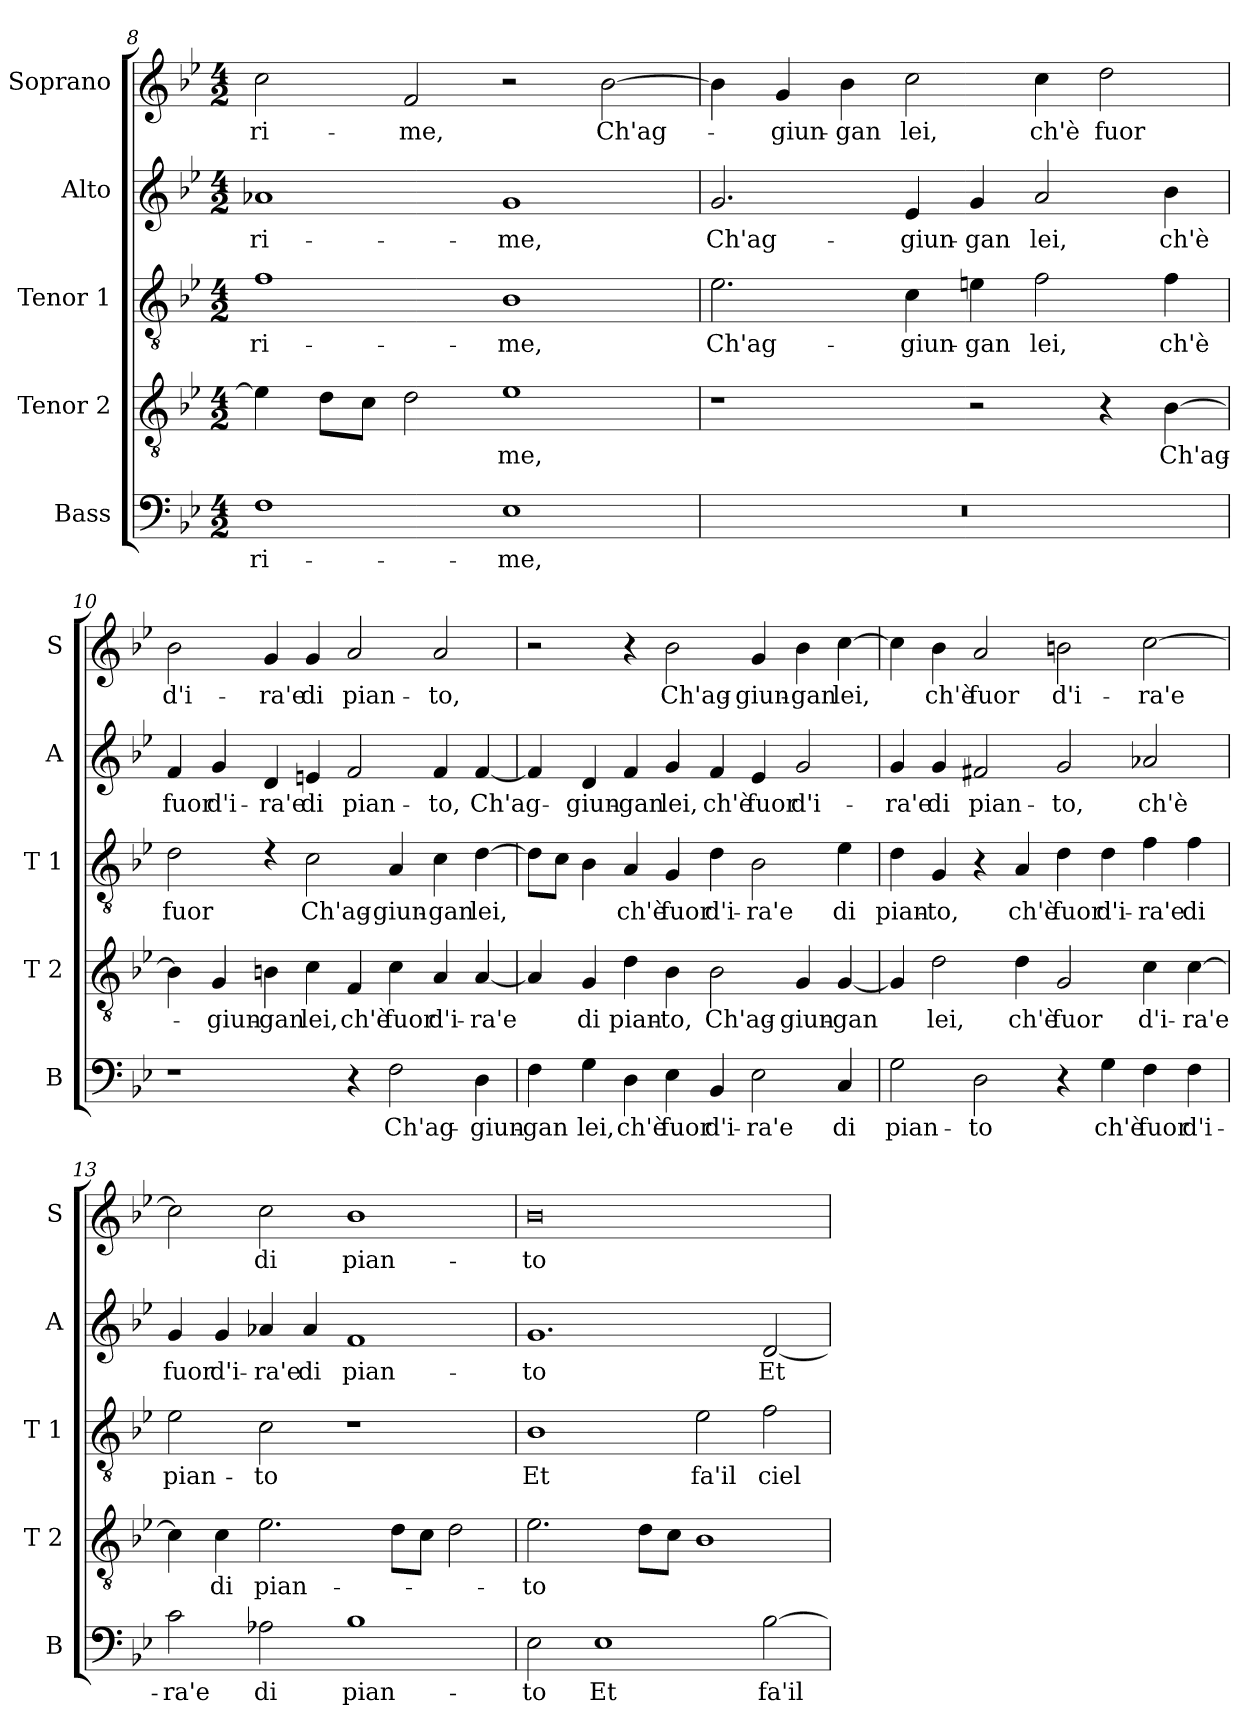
**kern	**text	**kern	**text	**kern	**text	**kern	**text	**kern	**text
*part5	*part5	*part4	*part4	*part3	*part3	*part2	*part2	*part1	*part1
*staff5	*staff5	*staff4	*staff4	*staff3	*staff3	*staff2	*staff2	*staff1	*staff1
*I"Bass	*	*I"Tenor 2	*	*I"Tenor 1	*	*I"Alto	*	*I"Soprano	*
*I'B	*	*I'T 2	*	*I'T 1	*	*I'A	*	*I'S	*
*clefF4	*	*clefGv2	*	*clefGv2	*	*clefG2	*	*clefG2	*
*k[b-e-]	*	*k[b-e-]	*	*k[b-e-]	*	*k[b-e-]	*	*k[b-e-]	*
*B-:	*	*B-:	*	*B-:	*	*B-:	*	*B-:	*
*M4/2	*	*M4/2	*	*M4/2	*	*M4/2	*	*M4/2	*
=8	=8	=8	=8	=8	=8	=8	=8	=8	=8
!	!LO:LY:b	!	!	!	!LO:LY:b	!	!LO:LY:b	!	!LO:LY:b
1F	ri-	4e-\]	.	1f	ri-	1a-X	ri-	2cc\	ri-
.	.	8d\L	.	.	.	.	.	.	.
.	.	8c\J	.	.	.	.	.	.	.
!	!	!	!	!	!	!	!	!	!LO:LY:b
.	.	2d\	.	.	.	.	.	2f/	-me,
!	!LO:LY:b	!	!LO:LY:b	!	!LO:LY:b	!	!LO:LY:b	!	!
1E-	-me,	1e-	-me,	1B-	-me,	1g	-me,	2r	.
!	!	!	!	!	!	!	!	!	!LO:LY:b
.	.	.	.	.	.	.	.	[2b-\	Ch'ag-
=9	=9	=9	=9	=9	=9	=9	=9	=9	=9
!	!	!	!	!	!LO:LY:b	!	!LO:LY:b	!	!
0r	.	1r	.	2.e-\	Ch'ag-	2.g/	Ch'ag-	4b-\]	.
!	!	!	!	!	!	!	!	!	!LO:LY:b
.	.	.	.	.	.	.	.	4g/	-giun-
!	!	!	!	!	!	!	!	!	!LO:LY:b
.	.	.	.	.	.	.	.	4b-\	-gan
!	!	!	!	!	!LO:LY:b	!	!LO:LY:b	!	!LO:LY:b
.	.	.	.	4c\	-giun-	4e-/	-giun-	2cc\	lei,
!	!	!	!	!	!LO:LY:b	!	!LO:LY:b	!	!
.	.	2r	.	4en\	-gan	4g/	-gan	.	.
!	!	!	!	!	!LO:LY:b	!	!LO:LY:b	!	!LO:LY:b
.	.	.	.	2f\	lei,	2a/	lei,	4cc\	ch'è
!	!	!	!	!	!	!	!	!	!LO:LY:b
.	.	4r	.	.	.	.	.	2dd\	fuor
!	!	!	!LO:LY:b	!	!LO:LY:b	!	!LO:LY:b	!	!
.	.	[4B-\	Ch'ag-	4f\	ch'è	4b-\	ch'è	.	.
!!LO:PB:g=z
=10	=10	=10	=10	=10	=10	=10	=10	=10	=10
!	!	!	!	!	!LO:LY:b	!	!LO:LY:b	!	!LO:LY:b
1r	.	4B-\]	.	2d\	fuor	4f/	fuor	2b-\	d'i-
!	!	!	!LO:LY:b	!	!	!	!LO:LY:b	!	!
.	.	4G/	-giun-	.	.	4g/	d'i-	.	.
!	!	!	!LO:LY:b	!	!	!	!LO:LY:b	!	!LO:LY:b
.	.	4Bn\	-gan	4rc	.	4d/	-ra'e	4g/	-ra'e
!	!	!	!LO:LY:b	!	!LO:LY:b	!	!LO:LY:b	!	!LO:LY:b
.	.	4c\	lei,	2c\	Ch'ag-	4en/	di	4g/	di
!	!	!	!LO:LY:b	!	!	!	!LO:LY:b	!	!LO:LY:b
4r	.	4F/	ch'è	.	.	2f/	pian-	2a/	pian-
!	!LO:LY:b	!	!LO:LY:b	!	!LO:LY:b	!	!	!	!
2F\	Ch'ag-	4c\	fuor	4A/	-giun-	.	.	.	.
!	!	!	!LO:LY:b	!	!LO:LY:b	!	!LO:LY:b	!	!LO:LY:b
.	.	4A/	d'i-	4c\	-gan	4f/	-to,	2a/	-to,
!	!LO:LY:b	!	!LO:LY:b	!	!LO:LY:b	!	!LO:LY:b	!	!
4D\	-giun-	[4A/	-ra'e	[4d\	lei,	[4f/	Ch'ag-	.	.
=11	=11	=11	=11	=11	=11	=11	=11	=11	=11
!	!LO:LY:b	!	!	!	!	!	!	!	!
4F\	-gan	4A/]	.	8d\L]	.	4f/]	.	2r	.
.	.	.	.	8c\J	.	.	.	.	.
!	!LO:LY:b	!	!LO:LY:b	!	!	!	!LO:LY:b	!	!
4G\	lei,	4G/	di	4B-\	.	4d/	-giun-	.	.
!	!LO:LY:b	!	!LO:LY:b	!	!LO:LY:b	!	!LO:LY:b	!	!
4D\	ch'è	4d\	pian-	4A/	ch'è	4f/	-gan	4r	.
!	!LO:LY:b	!	!LO:LY:b	!	!LO:LY:b	!	!LO:LY:b	!	!LO:LY:b
4E-\	fuor	4B-\	-to,	4G/	fuor	4g/	lei,	2b-\	Ch'ag-
!	!LO:LY:b	!	!LO:LY:b	!	!LO:LY:b	!	!LO:LY:b	!	!
4BB-/	d'i-	2B-\	Ch'ag-	4d\	d'i-	4f/	ch'è	.	.
!	!LO:LY:b	!	!	!	!LO:LY:b	!	!LO:LY:b	!	!LO:LY:b
2E-\	-ra'e	.	.	2B-\	-ra'e	4e-/	fuor	4g/	-giun-
!	!	!	!LO:LY:b	!	!	!	!LO:LY:b	!	!LO:LY:b
.	.	4G/	-giun-	.	.	2g/	d'i-	4b-\	-gan
!	!LO:LY:b	!	!LO:LY:b	!	!LO:LY:b	!	!	!	!LO:LY:b
4C/	di	[4G/	-gan	4e-\	di	.	.	[4cc\	lei,
=12	=12	=12	=12	=12	=12	=12	=12	=12	=12
!	!LO:LY:b	!	!	!	!LO:LY:b	!	!LO:LY:b	!	!
2G\	pian-	4G/]	.	4d\	pian-	4g/	-ra'e	4cc\]	.
!	!	!	!LO:LY:b	!	!LO:LY:b	!	!LO:LY:b	!	!LO:LY:b
.	.	2d\	lei,	4G/	-to,	4g/	di	4b-\	ch'è
!	!LO:LY:b	!	!	!	!	!	!LO:LY:b	!	!LO:LY:b
2D\	-to	.	.	4r	.	2f#X/	pian-	2a/	fuor
!	!	!	!LO:LY:b	!	!LO:LY:b	!	!	!	!
.	.	4d\	ch'è	4A/	ch'è	.	.	.	.
!	!	!	!LO:LY:b	!	!LO:LY:b	!	!LO:LY:b	!	!LO:LY:b
4r	.	2G/	fuor	4d\	fuor	2g/	-to,	2bn\	d'i-
!	!LO:LY:b	!	!	!	!LO:LY:b	!	!	!	!
4G\	ch'è	.	.	4d\	d'i-	.	.	.	.
!	!LO:LY:b	!	!LO:LY:b	!	!LO:LY:b	!	!LO:LY:b	!	!LO:LY:b
4F\	fuor	4c\	d'i-	4f\	-ra'e	2a-X/	ch'è	[2cc\	-ra'e
!	!LO:LY:b	!	!LO:LY:b	!	!LO:LY:b	!	!	!	!
4F\	d'i-	[4c\	-ra'e	4f\	di	.	.	.	.
!!LO:LB:g=z
=13	=13	=13	=13	=13	=13	=13	=13	=13	=13
!	!LO:LY:b	!	!	!	!LO:LY:b	!	!LO:LY:b	!	!
2c\	-ra'e	4c\]	.	2e-\	pian-	4g/	fuor	2cc\]	.
!	!	!	!LO:LY:b	!	!	!	!LO:LY:b	!	!
.	.	4c\	di	.	.	4g/	d'i-	.	.
!	!LO:LY:b	!	!LO:LY:b	!	!LO:LY:b	!	!LO:LY:b	!	!LO:LY:b
2A-X\	di	2.e-\	pian-	2c\	-to	4a-X/	-ra'e	2cc\	di
!	!	!	!	!	!	!	!LO:LY:b	!	!
.	.	.	.	.	.	4a-/	di	.	.
!	!LO:LY:b	!	!	!	!	!	!LO:LY:b	!	!LO:LY:b
1B-	pian-	.	.	1r	.	1f	pian-	1b-	pian-
.	.	8d\L	.	.	.	.	.	.	.
.	.	8c\J	.	.	.	.	.	.	.
.	.	2d\	.	.	.	.	.	.	.
=14	=14	=14	=14	=14	=14	=14	=14	=14	=14
!	!LO:LY:b	!	!LO:LY:b	!	!LO:LY:b	!	!LO:LY:b	!	!LO:LY:b
2E-\	-to	2.e-\	-to	1B-	Et	1.g	-to	0b-	-to
!	!LO:LY:b	!	!	!	!	!	!	!	!
1E-	Et	.	.	.	.	.	.	.	.
.	.	8d\L	.	.	.	.	.	.	.
.	.	8c\J	.	.	.	.	.	.	.
!	!	!	!	!	!LO:LY:b	!	!	!	!
.	.	1B-	.	2e-\	fa'il	.	.	.	.
!	!LO:LY:b	!	!	!	!LO:LY:b	!	!LO:LY:b	!	!
[2B-\	fa'il	.	.	2f\	ciel	[2d/	Et	.	.
=	=	=	=	=	=	=	=	=	=
*-	*-	*-	*-	*-	*-	*-	*-	*-	*-
